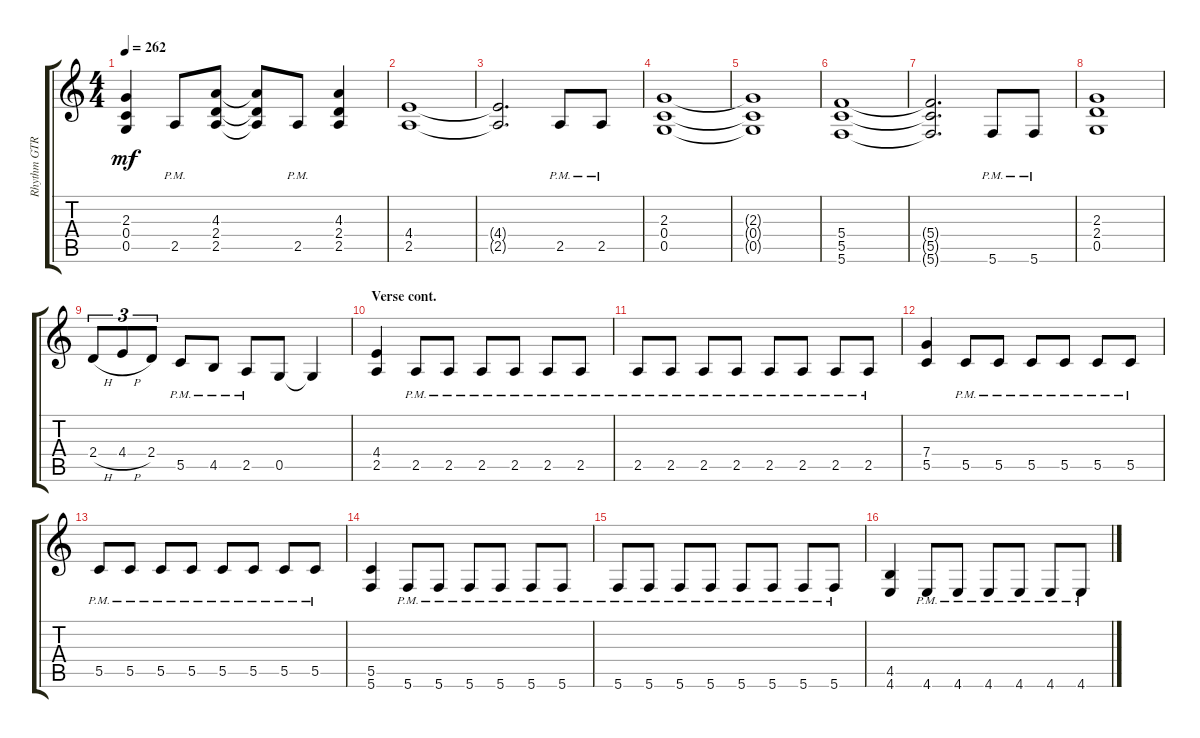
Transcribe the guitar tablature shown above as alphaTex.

\track ("Rhythm GTR 2" "Rhythm GTR") {instrument distortionguitar}
\staff {score tabs}
\tuning (D4 A3 F3 C3 G2 C2) {hide}
\ts (4 4)
\tempo 262
\clef g2
\ks aminor
(2.3 0.4 0.5).4{dy mf} 2.5{pm}.8 (4.3 2.4 2.5).8 (4.3{t} 2.4{t} 2.5{t}).8 2.5{pm}.8 (4.3 2.4 2.5).4 |
(4.4 2.5).1 |
(4.4{t} 2.5{t}).2{d} 2.5{pm}.8 2.5{pm}.8 |
(2.3 0.4 0.5).1 |
(2.3{t} 0.4{t} 0.5{t}).1 |
(5.4 5.5 5.6).1 |
(5.4{t} 5.5{t} 5.6{t}).2{d} 5.6{pm}.8 5.6{pm}.8 |
(2.3 2.4 0.5).1 |
2.4{h}.8{tu (3 2)} 4.4{h}.8{tu (3 2)} 2.4.8{tu (3 2)} 5.5{pm}.8 4.5{pm}.8 2.5{pm}.8 0.5.8 0.5{t}.4 |
\section ("" "Verse cont.")
(4.4 2.5).4 2.5{pm}.8 2.5{pm}.8 2.5{pm}.8 2.5{pm}.8 2.5{pm}.8 2.5{pm}.8 |
2.5{pm}.8 2.5{pm}.8 2.5{pm}.8 2.5{pm}.8 2.5{pm}.8 2.5{pm}.8 2.5{pm}.8 2.5{pm}.8 |
(7.4 5.5).4 5.5{pm}.8 5.5{pm}.8 5.5{pm}.8 5.5{pm}.8 5.5{pm}.8 5.5{pm}.8 |
5.5{pm}.8 5.5{pm}.8 5.5{pm}.8 5.5{pm}.8 5.5{pm}.8 5.5{pm}.8 5.5{pm}.8 5.5{pm}.8 |
(5.5 5.6).4 5.6{pm}.8 5.6{pm}.8 5.6{pm}.8 5.6{pm}.8 5.6{pm}.8 5.6{pm}.8 |
5.6{pm}.8 5.6{pm}.8 5.6{pm}.8 5.6{pm}.8 5.6{pm}.8 5.6{pm}.8 5.6{pm}.8 5.6{pm}.8 |
(4.5 4.6).4 4.6{pm}.8 4.6{pm}.8 4.6{pm}.8 4.6{pm}.8 4.6{pm}.8 4.6{pm}.8
